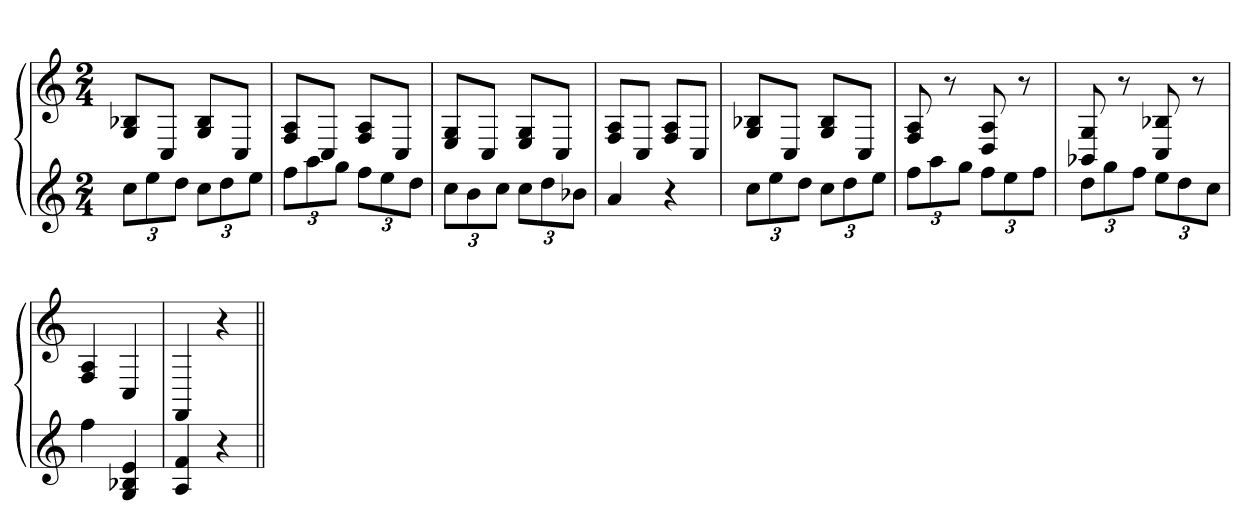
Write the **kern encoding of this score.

**kern	**kern
*part1	*part1
*staff2	*staff1
*clefG2	*clefG2
*M2/4	*M2/4
=	=
12ccL	8G 8B-XL
12ee	.
.	8CJ
12ddJ	.
12ccL	8G 8B-L
12dd	.
.	8CJ
12eeJ	.
=	=
12ffL	8F 8AL
12aa	.
.	8CJ
12ggJ	.
12ffL	8F 8AL
12ee	.
.	8CJ
12ddJ	.
=	=
12ccL	8E 8GL
12b	.
.	8CJ
12ccJ	.
12ccL	8E 8GL
12dd	.
.	8CJ
12b-XJ	.
=	=
4a	8F 8AL
.	8CJ
4r	8F 8AL
.	8CJ
=	=
12ccL	8G 8B-XL
12ee	.
.	8CJ
12ddJ	.
12ccL	8G 8B-L
12dd	.
.	8CJ
12eeJ	.
=	=
12ffL	8F 8A
12aa	.
.	8r
12ggJ	.
12ffL	8D 8A
12ee	.
.	8r
12ffJ	.
=	=
12ddL	8BB-X 8G
12gg	.
.	8r
12ffJ	.
12eeL	8C 8B-X
12dd	.
.	8r
12ccJ	.
=	=
4ff	4F 4A
4G 4B-X 4e	4C
=	=
4A 4f	4FF
4r	4r
=||	=||
*-	*-
